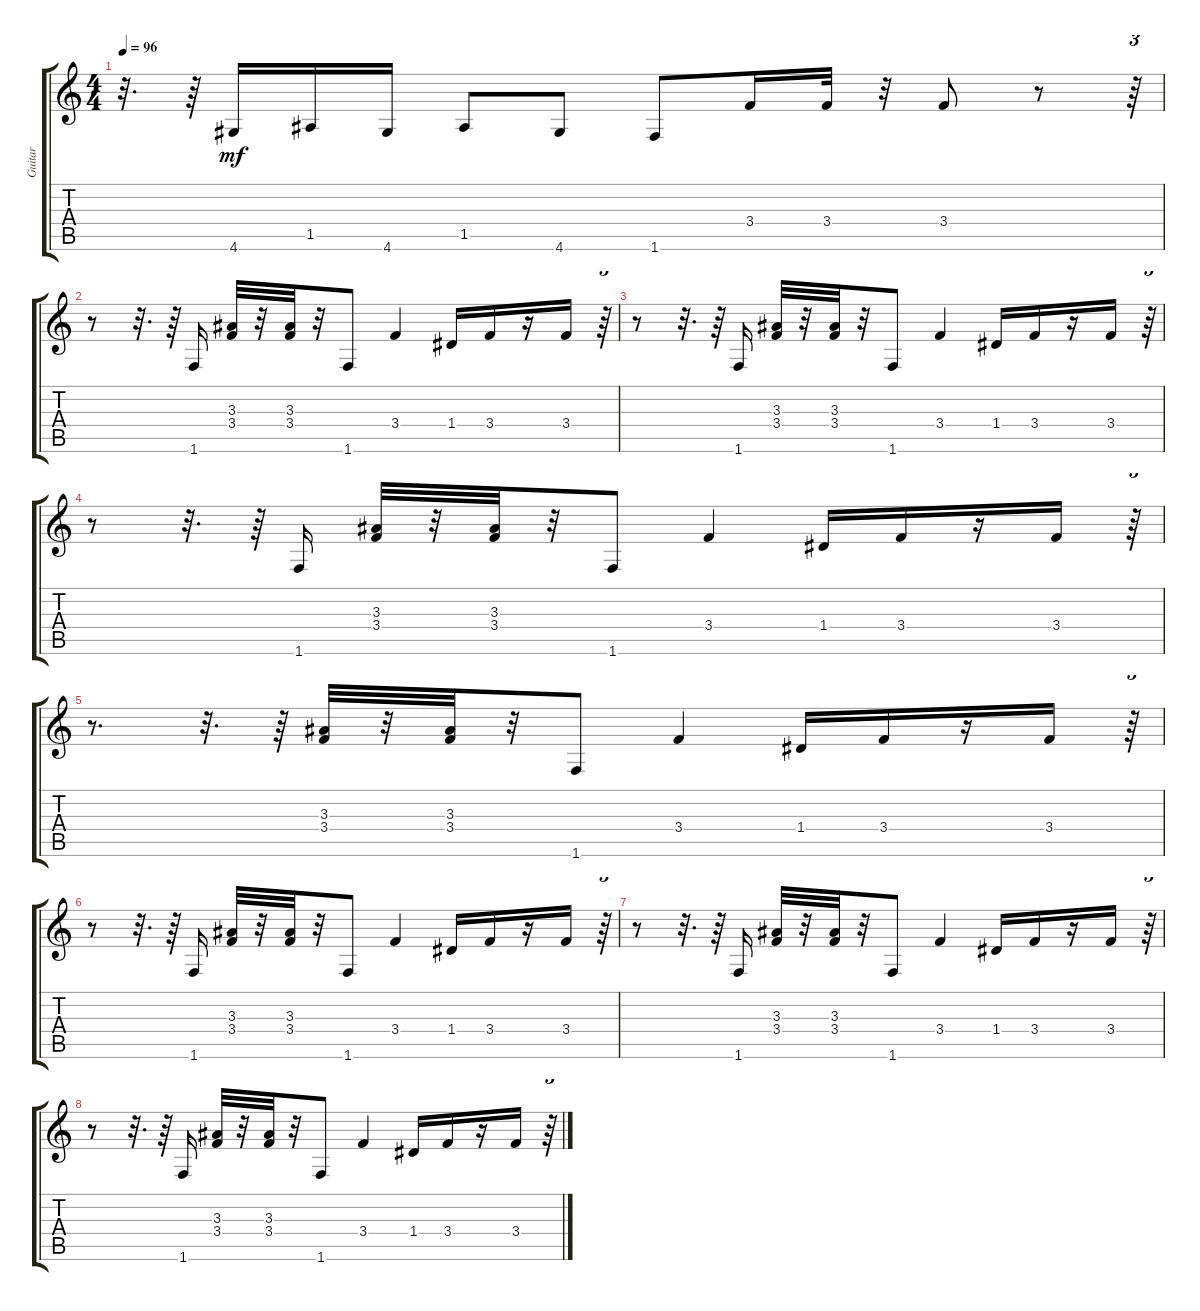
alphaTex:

\track ("Guitar" "Guitar") {instrument overdrivenguitar}
\staff {score tabs}
\tuning (E4 B3 G3 D3 A2 E2) {hide}
\ts (4 4)
\tempo 96
\clef g2
\ks c
r.32{d dy mf} r.64 4.6.16 1.5.16 4.6.16 1.5.8 4.6.8 1.6.8 3.4.16 3.4.32 r.32 3.4.8 r.8 r.64{tu (3 2)} |
r.8 r.32{d} r.64 1.6.16 (3.3 3.4).32 r.32 (3.3 3.4).32 r.32 1.6.8 3.4.4 1.4.16 3.4.16 r.16 3.4.16 r.64{tu (3 2)} |
r.8 r.32{d} r.64 1.6.16 (3.3 3.4).32 r.32 (3.3 3.4).32 r.32 1.6.8 3.4.4 1.4.16 3.4.16 r.16 3.4.16 r.64{tu (3 2)} |
r.8 r.32{d} r.64 1.6.16 (3.3 3.4).32 r.32 (3.3 3.4).32 r.32 1.6.8 3.4.4 1.4.16 3.4.16 r.16 3.4.16 r.64{tu (3 2)} |
r.8{d} r.32{d} r.64 (3.3 3.4).32 r.32 (3.3 3.4).32 r.32 1.6.8 3.4.4 1.4.16 3.4.16 r.16 3.4.16 r.64{tu (3 2)} |
r.8 r.32{d} r.64 1.6.16 (3.3 3.4).32 r.32 (3.3 3.4).32 r.32 1.6.8 3.4.4 1.4.16 3.4.16 r.16 3.4.16 r.64{tu (3 2)} |
r.8 r.32{d} r.64 1.6.16 (3.3 3.4).32 r.32 (3.3 3.4).32 r.32 1.6.8 3.4.4 1.4.16 3.4.16 r.16 3.4.16 r.64{tu (3 2)} |
r.8 r.32{d} r.64 1.6.16 (3.3 3.4).32 r.32 (3.3 3.4).32 r.32 1.6.8 3.4.4 1.4.16 3.4.16 r.16 3.4.16 r.64{tu (3 2)}
